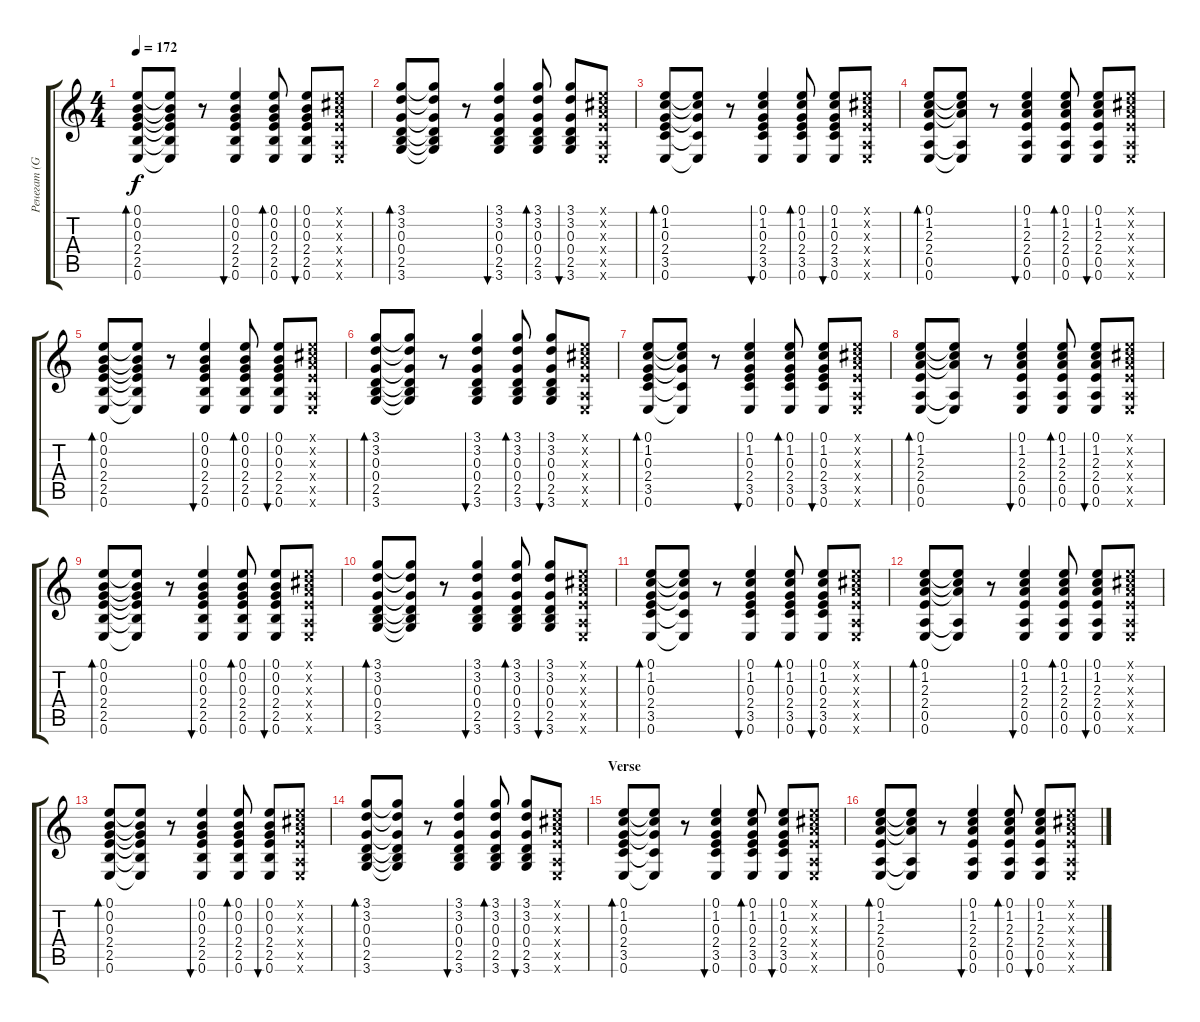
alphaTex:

\track ("Ренегат (Guitar 1)" "Ренегат (G") {instrument acousticguitarnylon}
\staff {score tabs}
\tuning (E4 B3 G3 D3 A2 E2) {hide}
\ts (4 4)
\tempo 172
\clef g2
\ks c
(0.1 0.2 0.3 2.4 2.5 0.6).8{bd 60 dy f} (0.1{t} 0.2{t} 0.3{t} 2.4{t} 2.5{t} 0.6{t}).8 r.8 (0.1 0.2 0.3 2.4 2.5 0.6).4{bu 60} (0.1 0.2 0.3 2.4 2.5 0.6).8{bd 60} (0.1 0.2 0.3 2.4 2.5 0.6).8{bu 60} (0.1{x} 2.2{x} 2.3{x} 2.4{x} 0.5{x} 0.6{x}).8 |
(3.1 3.2 0.3 0.4 2.5 3.6).8{bd 60} (3.1{t} 3.2{t} 0.3{t} 0.4{t} 2.5{t} 3.6{t}).8 r.8 (3.1 3.2 0.3 0.4 2.5 3.6).4{bu 60} (3.1 3.2 0.3 0.4 2.5 3.6).8{bd 60} (3.1 3.2 0.3 0.4 2.5 3.6).8{bu 60} (0.1{x} 2.2{x} 2.3{x} 2.4{x} 0.5{x} 0.6{x}).8 |
(0.1 1.2 0.3 2.4 3.5 0.6).8{bd 60} (0.1{t} 1.2{t} 0.3{t} 3.5{t} 0.6{t}).8 r.8 (0.1 1.2 0.3 2.4 3.5 0.6).4{bu 60} (0.1 1.2 0.3 2.4 3.5 0.6).8{bd 60} (0.1 1.2 0.3 2.4 3.5 0.6).8{bu 60} (0.1{x} 2.2{x} 2.3{x} 2.4{x} 0.5{x} 0.6{x}).8 |
(0.1 1.2 2.3 2.4 0.5 0.6).8{bd 60} (0.1{t} 1.2{t} 2.3{t} 0.5{t} 0.6{t}).8 r.8 (0.1 1.2 2.3 2.4 0.5 0.6).4{bu 60} (0.1 1.2 2.3 2.4 0.5 0.6).8{bd 60} (0.1 1.2 2.3 2.4 0.5 0.6).8{bu 60} (0.1{x} 2.2{x} 2.3{x} 2.4{x} 0.5{x} 0.6{x}).8 |
(0.1 0.2 0.3 2.4 2.5 0.6).8{bd 60} (0.1{t} 0.2{t} 0.3{t} 2.4{t} 2.5{t} 0.6{t}).8 r.8 (0.1 0.2 0.3 2.4 2.5 0.6).4{bu 60} (0.1 0.2 0.3 2.4 2.5 0.6).8{bd 60} (0.1 0.2 0.3 2.4 2.5 0.6).8{bu 60} (0.1{x} 2.2{x} 2.3{x} 2.4{x} 0.5{x} 0.6{x}).8 |
(3.1 3.2 0.3 0.4 2.5 3.6).8{bd 60} (3.1{t} 3.2{t} 0.3{t} 0.4{t} 2.5{t} 3.6{t}).8 r.8 (3.1 3.2 0.3 0.4 2.5 3.6).4{bu 60} (3.1 3.2 0.3 0.4 2.5 3.6).8{bd 60} (3.1 3.2 0.3 0.4 2.5 3.6).8{bu 60} (0.1{x} 2.2{x} 2.3{x} 2.4{x} 0.5{x} 0.6{x}).8 |
(0.1 1.2 0.3 2.4 3.5 0.6).8{bd 60} (0.1{t} 1.2{t} 0.3{t} 3.5{t} 0.6{t}).8 r.8 (0.1 1.2 0.3 2.4 3.5 0.6).4{bu 60} (0.1 1.2 0.3 2.4 3.5 0.6).8{bd 60} (0.1 1.2 0.3 2.4 3.5 0.6).8{bu 60} (0.1{x} 2.2{x} 2.3{x} 2.4{x} 0.5{x} 0.6{x}).8 |
(0.1 1.2 2.3 2.4 0.5 0.6).8{bd 60} (0.1{t} 1.2{t} 2.3{t} 0.5{t} 0.6{t}).8 r.8 (0.1 1.2 2.3 2.4 0.5 0.6).4{bu 60} (0.1 1.2 2.3 2.4 0.5 0.6).8{bd 60} (0.1 1.2 2.3 2.4 0.5 0.6).8{bu 60} (0.1{x} 2.2{x} 2.3{x} 2.4{x} 0.5{x} 0.6{x}).8 |
(0.1 0.2 0.3 2.4 2.5 0.6).8{bd 60} (0.1{t} 0.2{t} 0.3{t} 2.4{t} 2.5{t} 0.6{t}).8 r.8 (0.1 0.2 0.3 2.4 2.5 0.6).4{bu 60} (0.1 0.2 0.3 2.4 2.5 0.6).8{bd 60} (0.1 0.2 0.3 2.4 2.5 0.6).8{bu 60} (0.1{x} 2.2{x} 2.3{x} 2.4{x} 0.5{x} 0.6{x}).8 |
(3.1 3.2 0.3 0.4 2.5 3.6).8{bd 60} (3.1{t} 3.2{t} 0.3{t} 0.4{t} 2.5{t} 3.6{t}).8 r.8 (3.1 3.2 0.3 0.4 2.5 3.6).4{bu 60} (3.1 3.2 0.3 0.4 2.5 3.6).8{bd 60} (3.1 3.2 0.3 0.4 2.5 3.6).8{bu 60} (0.1{x} 2.2{x} 2.3{x} 2.4{x} 0.5{x} 0.6{x}).8 |
(0.1 1.2 0.3 2.4 3.5 0.6).8{bd 60} (0.1{t} 1.2{t} 0.3{t} 3.5{t} 0.6{t}).8 r.8 (0.1 1.2 0.3 2.4 3.5 0.6).4{bu 60} (0.1 1.2 0.3 2.4 3.5 0.6).8{bd 60} (0.1 1.2 0.3 2.4 3.5 0.6).8{bu 60} (0.1{x} 2.2{x} 2.3{x} 2.4{x} 0.5{x} 0.6{x}).8 |
(0.1 1.2 2.3 2.4 0.5 0.6).8{bd 60} (0.1{t} 1.2{t} 2.3{t} 0.5{t} 0.6{t}).8 r.8 (0.1 1.2 2.3 2.4 0.5 0.6).4{bu 60} (0.1 1.2 2.3 2.4 0.5 0.6).8{bd 60} (0.1 1.2 2.3 2.4 0.5 0.6).8{bu 60} (0.1{x} 2.2{x} 2.3{x} 2.4{x} 0.5{x} 0.6{x}).8 |
(0.1 0.2 0.3 2.4 2.5 0.6).8{bd 60} (0.1{t} 0.2{t} 0.3{t} 2.4{t} 2.5{t} 0.6{t}).8 r.8 (0.1 0.2 0.3 2.4 2.5 0.6).4{bu 60} (0.1 0.2 0.3 2.4 2.5 0.6).8{bd 60} (0.1 0.2 0.3 2.4 2.5 0.6).8{bu 60} (0.1{x} 2.2{x} 2.3{x} 2.4{x} 0.5{x} 0.6{x}).8 |
(3.1 3.2 0.3 0.4 2.5 3.6).8{bd 60} (3.1{t} 3.2{t} 0.3{t} 0.4{t} 2.5{t} 3.6{t}).8 r.8 (3.1 3.2 0.3 0.4 2.5 3.6).4{bu 60} (3.1 3.2 0.3 0.4 2.5 3.6).8{bd 60} (3.1 3.2 0.3 0.4 2.5 3.6).8{bu 60} (0.1{x} 2.2{x} 2.3{x} 2.4{x} 0.5{x} 0.6{x}).8 |
\section ("" "Verse")
(0.1 1.2 0.3 2.4 3.5 0.6).8{bd 60} (0.1{t} 1.2{t} 0.3{t} 3.5{t} 0.6{t}).8 r.8 (0.1 1.2 0.3 2.4 3.5 0.6).4{bu 60} (0.1 1.2 0.3 2.4 3.5 0.6).8{bd 60} (0.1 1.2 0.3 2.4 3.5 0.6).8{bu 60} (0.1{x} 2.2{x} 2.3{x} 2.4{x} 0.5{x} 0.6{x}).8 |
(0.1 1.2 2.3 2.4 0.5 0.6).8{bd 60} (0.1{t} 1.2{t} 2.3{t} 0.5{t} 0.6{t}).8 r.8 (0.1 1.2 2.3 2.4 0.5 0.6).4{bu 60} (0.1 1.2 2.3 2.4 0.5 0.6).8{bd 60} (0.1 1.2 2.3 2.4 0.5 0.6).8{bu 60} (0.1{x} 2.2{x} 2.3{x} 2.4{x} 0.5{x} 0.6{x}).8
